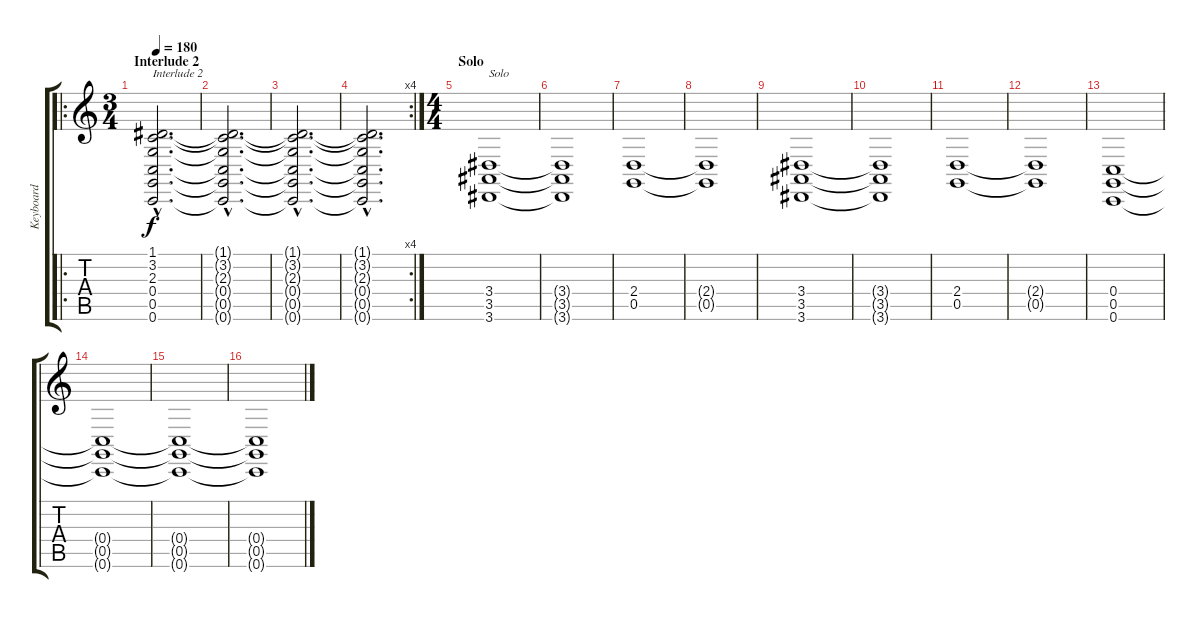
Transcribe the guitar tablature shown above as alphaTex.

\track ("Keyboard" "Keyboard") {instrument pad4choir}
\staff {score tabs}
\tuning (D4 A3 F3 C3 G2 C2) {hide}
\ro
\ts (3 4)
\section ("" "Interlude 2")
\tempo 180
\clef g2
\ks c
(1.1{hac} 3.2{hac} 2.3{hac} 0.4{hac} 0.5{hac} 0.6{hac}).2{d txt "Interlude 2" dy f} |
(1.1{hac t} 3.2{hac t} 2.3{hac t} 0.4{hac t} 0.5{hac t} 0.6{hac t}).2{d} |
(1.1{hac t} 3.2{hac t} 2.3{hac t} 0.4{hac t} 0.5{hac t} 0.6{hac t}).2{d} |
\rc 4
(1.1{hac t} 3.2{hac t} 2.3{hac t} 0.4{hac t} 0.5{hac t} 0.6{hac t}).2{d} |
\ts (4 4)
\section ("" "Solo")
(3.4 3.5 3.6).1{txt "Solo"} |
(3.4{t} 3.5{t} 3.6{t}).1 |
(2.4 0.5).1 |
(2.4{t} 0.5{t}).1 |
(3.4 3.5 3.6).1 |
(3.4{t} 3.5{t} 3.6{t}).1 |
(2.4 0.5).1 |
(2.4{t} 0.5{t}).1 |
(0.4 0.5 0.6).1 |
(0.4{t} 0.5{t} 0.6{t}).1 |
(0.4{t} 0.5{t} 0.6{t}).1 |
(0.4{t} 0.5{t} 0.6{t}).1
